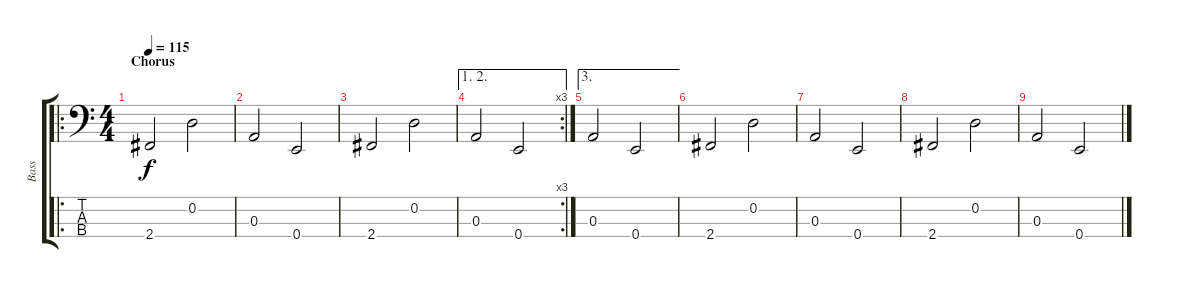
\track ("Bass" "Bass") {instrument electricbasspick}
\staff {score tabs}
\tuning (G2 D2 A1 E1) {hide}
\ro
\ts (4 4)
\section ("" "Chorus")
\tempo 115
\clef f4
\ks c
2.4.2{dy f} 0.2.2 |
0.3.2 0.4.2 |
2.4.2 0.2.2 |
\ae (1 2)
\rc 3
0.3.2 0.4.2 |
\ae 3
0.3.2 0.4.2 |
2.4.2{volume 8} 0.2.2 |
0.3.2 0.4.2 |
2.4.2{volume 0} 0.2.2 |
0.3.2 0.4.2
